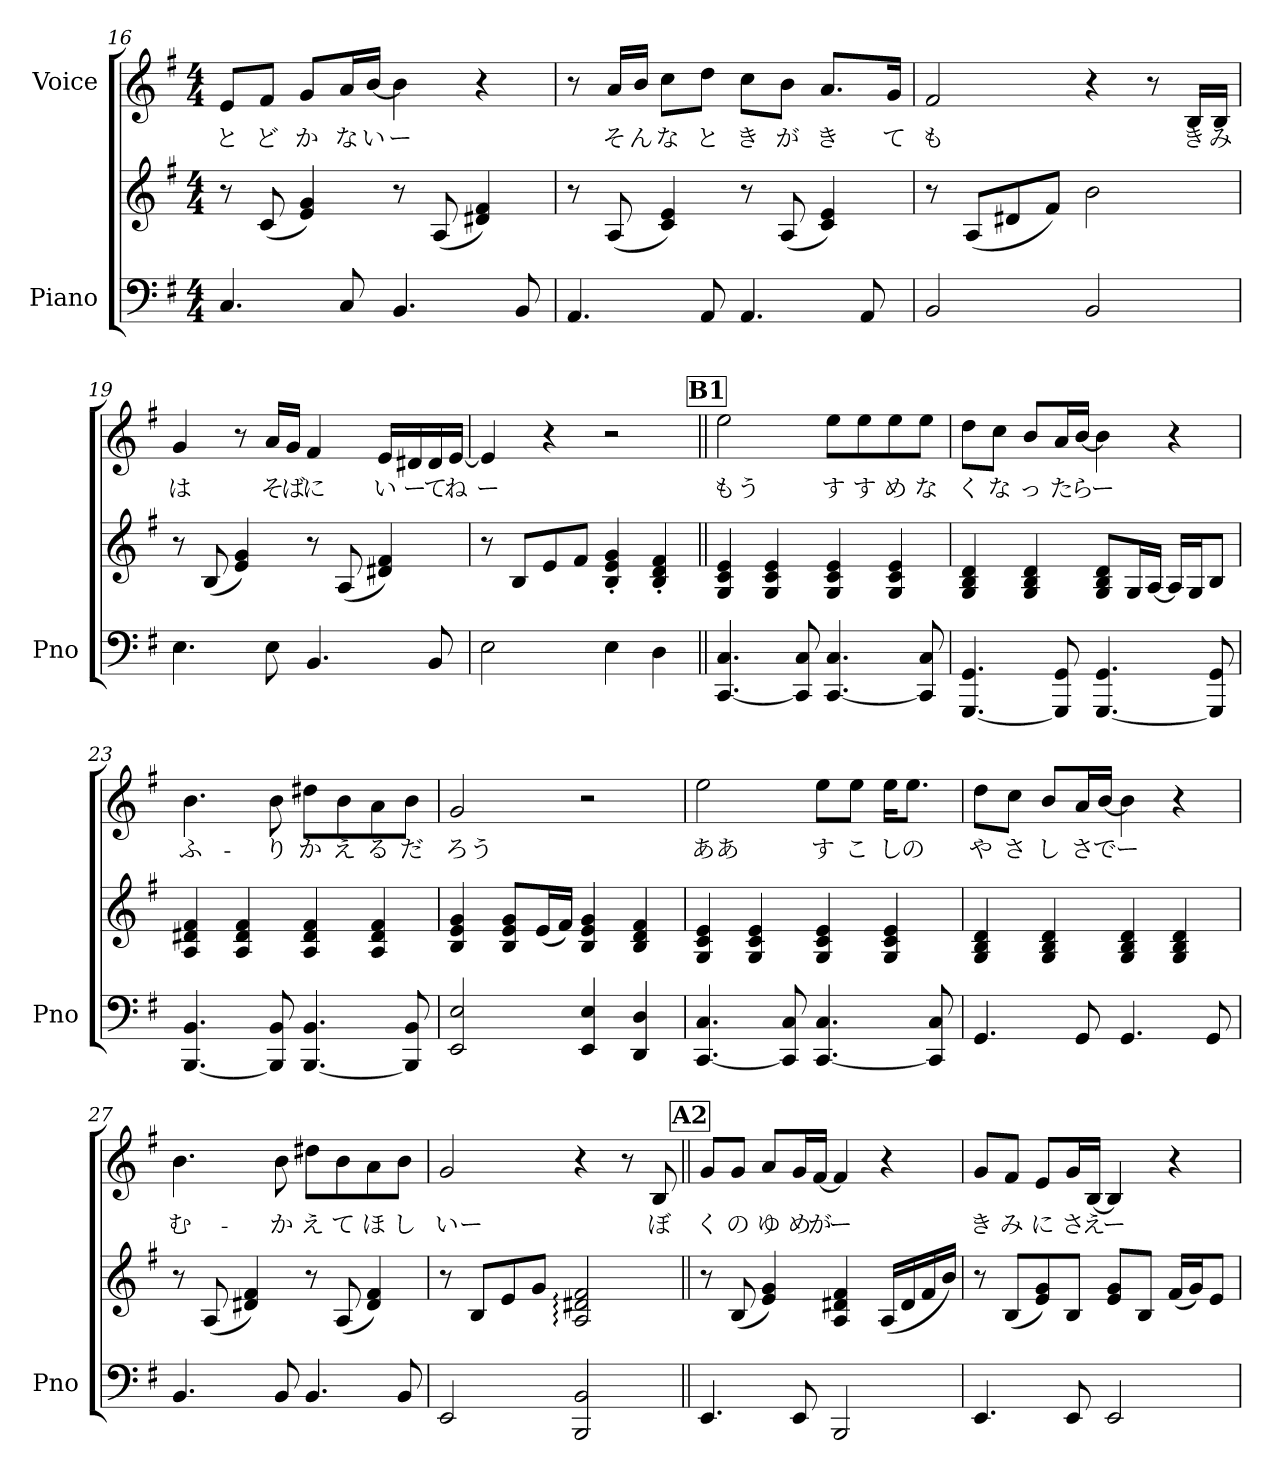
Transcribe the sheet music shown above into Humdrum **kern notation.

**kern	**kern	**kern	**text
*part2	*part2	*part1	*part1
*staff3	*staff2	*staff1	*staff1
*I"Piano	*	*I"Voice	*
*I'Pno	*	*	*
*clefF4	*clefG2	*clefG2	*
*k[f#]	*k[f#]	*k[f#]	*
*M4/4	*M4/4	*M4/4	*
=16	=16	=16	=16
!	!	!	!LO:LY:b
4.C/	8r	8e/L	と
!	!	!	!LO:LY:b
.	(<8c/	8f#/J	ど
!	!	!	!LO:LY:b
.	4e/ 4g/)	8g/L	か
!	!	!	!LO:LY:b
8C/	.	16a/L	な
!	!	!	!LO:LY:b
.	.	[16b/JJ	い
!	!	!	!LO:LY:b
4.BB/	8r	4b\]	ー
.	(<8A/	.	.
.	4d#X/ 4f#/)	4r	.
8BB/	.	.	.
=17	=17	=17	=17
4.AA/	8r	8r	.
!	!	!	!LO:LY:b
.	(<8A/	16a/LL	そ
!	!	!	!LO:LY:b
.	.	16b/JJ	ん
!	!	!	!LO:LY:b
.	4c/ 4e/)	8cc\L	な
!	!	!	!LO:LY:b
8AA/	.	8dd\J	と
!	!	!	!LO:LY:b
4.AA/	8r	8cc\L	き
!	!	!	!LO:LY:b
.	(<8A/	8b\J	が
!	!	!	!LO:LY:b
.	4c/ 4e/)	8.a/L	き
8AA/	.	.	.
!	!	!	!LO:LY:b
.	.	16g/Jk	て
!!LO:LB:g=z
=18	=18	=18	=18
!	!	!	!LO:LY:b
2BB/	8r	2f#/	も
.	(<8A/L	.	.
.	8d#X/	.	.
.	8f#/J)	.	.
2BB/	2b\	4r	.
.	.	8r	.
!	!	!	!LO:LY:b
.	.	16B/LL	き
!	!	!	!LO:LY:b
.	.	16B/JJ	み
=19	=19	=19	=19
!	!	!	!LO:LY:b
4.E\	8r	4g/	は
.	(<8B/	.	.
.	4e/ 4g/)	8r	.
!	!	!	!LO:LY:b
8E\	.	16a/LL	そ
!	!	!	!LO:LY:b
.	.	16g/JJ	ば
!	!	!	!LO:LY:b
4.BB/	8r	4f#/	に
.	(<8A/	.	.
!	!	!	!LO:LY:b
.	4d#X/ 4f#/)	16e/LL	い
!	!	!	!LO:LY:b
.	.	16d#X/	ー
!	!	!	!LO:LY:b
8BB/	.	16d#/	て
!	!	!	!LO:LY:b
.	.	[16e/JJ	ね
=20	=20	=20	=20
!	!	!	!LO:LY:b
2E\	8r	4e/]	ー
.	8B/L	.	.
.	8e/	4r	.
.	8f#/J	.	.
4E\	4B/' 4e/' 4g/'	2r	.
4D\	4B/' 4d/' 4f#/'	.	.
!!LO:REH:place=s1:a:B:fs=14:t=B1
=21||	=21||	=21||	=21||
!	!	!	!LO:LY:b
[4.CC/ 4.C/	4G/ 4c/ 4e/	2ee\	もう
.	4G/ 4c/ 4e/	.	.
8CC/] 8C/	.	.	.
!	!	!	!LO:LY:b
[4.CC/ 4.C/	4G/ 4c/ 4e/	8ee\L	す
!	!	!	!LO:LY:b
.	.	8ee\	す
!	!	!	!LO:LY:b
.	4G/ 4c/ 4e/	8ee\	め
!	!	!	!LO:LY:b
8CC/] 8C/	.	8ee\J	な
!!LO:LB:g=z
=22	=22	=22	=22
!	!	!	!LO:LY:b
[4.GGG/ 4.GG/	4G/ 4B/ 4d/	8dd\L	く
!	!	!	!LO:LY:b
.	.	8cc\J	な
!	!	!	!LO:LY:b
.	4G/ 4B/ 4d/	8b/L	っ
!	!	!	!LO:LY:b
8GGG/] 8GG/	.	16a/L	た
!	!	!	!LO:LY:b
.	.	[16b/JJ	ら
!	!	!	!LO:LY:b
[4.GGG/ 4.GG/	8G/ 8B/ 8d/L	4b\]	ー
.	16G/L	.	.
.	[16A/JJ	.	.
.	16A/LL]	4r	.
.	16G/J	.	.
8GGG/] 8GG/	8B/J	.	.
=23	=23	=23	=23
!	!	!	!LO:LY:b
[4.BBB/ 4.BB/	4A/ 4d#X/ 4f#/	4.b\	ふ-
.	4A/ 4d#/ 4f#/	.	.
!	!	!	!LO:LY:b
8BBB/] 8BB/	.	8b\	-り
!	!	!	!LO:LY:b
[4.BBB/ 4.BB/	4A/ 4d#/ 4f#/	8dd#X\L	か
!	!	!	!LO:LY:b
.	.	8b\	え
!	!	!	!LO:LY:b
.	4A/ 4d#/ 4f#/	8a\	る
!	!	!	!LO:LY:b
8BBB/] 8BB/	.	8b\J	だ
=24	=24	=24	=24
!	!	!	!LO:LY:b
2EE/ 2E/	4B/ 4e/ 4g/	2g/	ろう
.	8B/ 8e/ 8g/L	.	.
.	(<16e/L	.	.
.	16f#/JJ)	.	.
4EE/ 4E/	4B/ 4e/ 4g/	2r	.
4DD/ 4D/	4B/ 4d/ 4f#/	.	.
=25	=25	=25	=25
!	!	!	!LO:LY:b
[4.CC/ 4.C/	4G/ 4c/ 4e/	2ee\	ああ
.	4G/ 4c/ 4e/	.	.
8CC/] 8C/	.	.	.
!	!	!	!LO:LY:b
[4.CC/ 4.C/	4G/ 4c/ 4e/	8ee\L	す
!	!	!	!LO:LY:b
.	.	8ee\J	こ
!	!	!	!LO:LY:b
.	4G/ 4c/ 4e/	16ee\KL	し
!	!	!	!LO:LY:b
.	.	8.ee\J	の
8CC/] 8C/	.	.	.
!!LO:LB:g=z
=26	=26	=26	=26
!	!	!	!LO:LY:b
4.GG/	4G/ 4B/ 4d/	8dd\L	や
!	!	!	!LO:LY:b
.	.	8cc\J	さ
!	!	!	!LO:LY:b
.	4G/ 4B/ 4d/	8b/L	し
!	!	!	!LO:LY:b
8GG/	.	16a/L	さ
!	!	!	!LO:LY:b
.	.	[16b/JJ	で
!	!	!	!LO:LY:b
4.GG/	4G/ 4B/ 4d/	4b\]	ー
.	4G/ 4B/ 4d/	4r	.
8GG/	.	.	.
=27	=27	=27	=27
!	!	!	!LO:LY:b
4.BB/	8r	4.b\	む-
.	(<8A/	.	.
.	4d#X/ 4f#/)	.	.
!	!	!	!LO:LY:b
8BB/	.	8b\	-か
!	!	!	!LO:LY:b
4.BB/	8r	8dd#X\L	え
!	!	!	!LO:LY:b
.	(<8A/	8b\	て
!	!	!	!LO:LY:b
.	4d#/ 4f#/)	8a\	ほ
!	!	!	!LO:LY:b
8BB/	.	8b\J	し
=28	=28	=28	=28
!	!	!	!LO:LY:b
2EE/	8r	2g/	いー
.	8B/L	.	.
.	8e/	.	.
.	8g/J	.	.
2BBB/ 2BB/	2A/: 2d#X/: 2f#/:	4r	.
.	.	8r	.
!	!	!	!LO:LY:b
.	.	8B/	ぼ
!!LO:REH:place=s1:a:B:fs=14:t=A2
=29||	=29||	=29||	=29||
!	!	!	!LO:LY:b
4.EE/	8r	8g/L	く
!	!	!	!LO:LY:b
.	(<8B/	8g/J	の
!	!	!	!LO:LY:b
.	4e/ 4g/)	8a/L	ゆ
!	!	!	!LO:LY:b
8EE/	.	16g/L	め
!	!	!	!LO:LY:b
.	.	[16f#/JJ	が
!	!	!	!LO:LY:b
2BBB/	4A/ 4d#X/ 4f#/	4f#/]	ー
.	(<16A/LL	4r	.
.	16d#/	.	.
.	16f#/	.	.
.	16b/JJ)	.	.
!!LO:PB:g=z
=30	=30	=30	=30
!	!	!	!LO:LY:b
4.EE/	8r	8g/L	き
!	!	!	!LO:LY:b
.	(<8B/L	8f#/J	み
!	!	!	!LO:LY:b
.	8e/ 8g/)	8e/L	に
!	!	!	!LO:LY:b
8EE/	8B/J	16g/L	さ
!	!	!	!LO:LY:b
.	.	[16B/JJ	え
!	!	!	!LO:LY:b
2EE/	8e/ 8g/L	4B/]	ー
.	8B/J	.	.
.	(<16f#/LL	4r	.
.	16g/J)	.	.
.	8e/J	.	.
=	=	=	=
*-	*-	*-	*-
